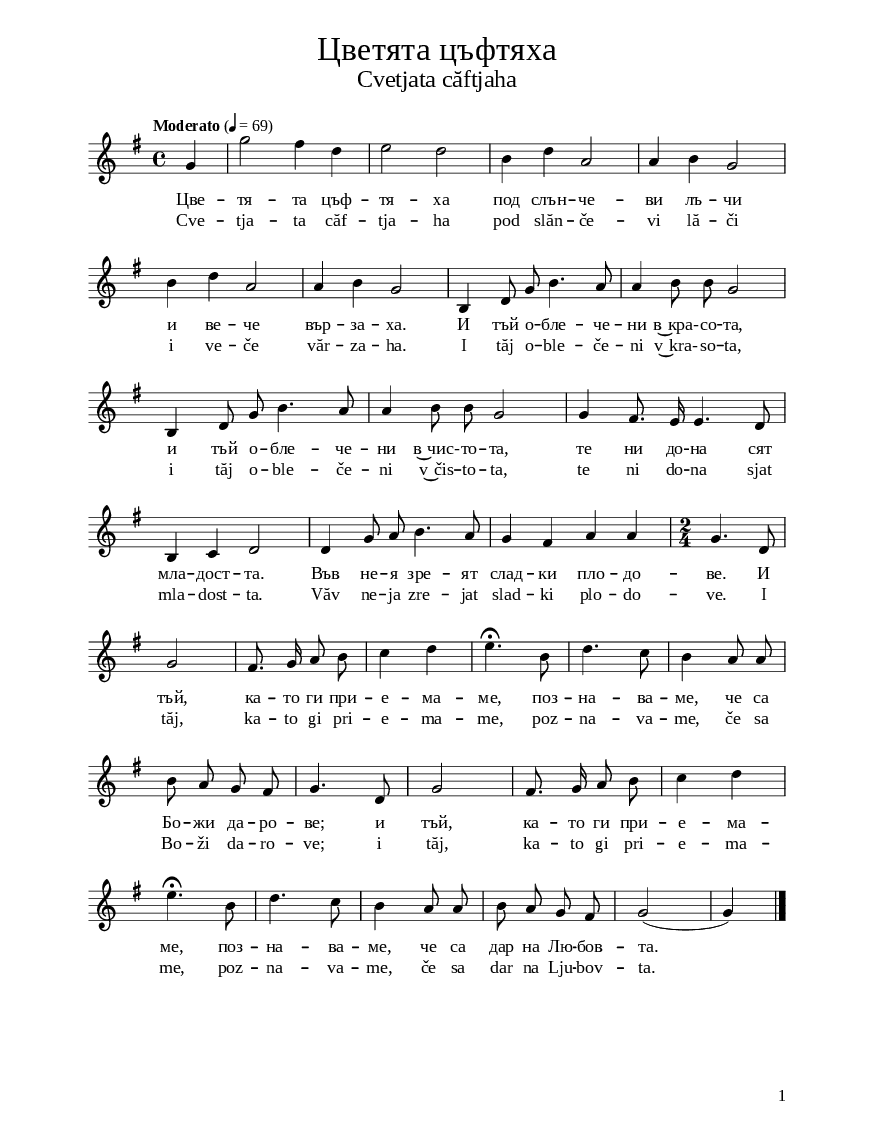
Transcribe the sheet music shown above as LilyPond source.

\version "2.24.1"

% include paper part and global functions
\include "include/globals.ily"

\bookpart {
  \label #'ref113
  \tocItem \markup "Цветята цъфтяха – Cvetjata căftjaha"
  \include "include/bookpart-paper.ily"
  \score {
    \include "include/score-layout.ily"


    \new Voice \absolute {
      \clef treble
      \key g \major
      \time 4/4
      \tempoFunc "Moderato" 4 "69"
      \autoBeamOff

      \partial 4

      g'4 | g''2 fis''4 d''4 |e''2 d''2 | b'4  d''4 a'2| a'4 b'4 g'2 | \break

      b'4 d''4 a'2 | a'4 b'4 g'2| b4 d'8 g'8 b'4. a'8 | a'4 b'8 b'8 g'2 | \break

      b4 d'8 g'8 b'4. a'8 | a'4 b'8 b'8 g'2 | g'4 fis'8. e'16 e'4. d'8 | \break

      b4 c'4 d'2 | d'4 g'8 a'8 b'4. a'8 | g'4 fis'4 a'4 a'4 |  \time 2/4 g'4. d'8 | \break

      g'2 | fis'8. g'16 a'8 b'8 | c''4 d''4 | e''4.\fermata b'8 | d''4. c''8 | b'4 a'8 a'8 | \break

      b'8 a'8 g'8 fis'8 | g'4. d'8 | g'2 | fis'8. g'16 a'8 b'8 | c''4 d''4 | \break

      e''4.\fermata b'8 | d''4. c''8 | b'4 a'8 a'8 | b'8 a'8 g'8 fis'8 | g'2 ( | g'4 ) \bar "|."
    }

    \addlyrics {
      Цве -- тя -- та цъф -- тя -- ха под слън -- че -- ви лъ -- чи

      и ве -- че вър -- за -- ха. И тъй о -- бле -- че -- ни "в~кра-" -- со -- та,

      и тъй о -- бле -- че -- ни "в~чис-" -- то -- та, те ни до -- на сят

      мла -- дост -- та. Във не -- я зре -- ят слад -- ки пло -- до -- ве. И

      тъй, ка -- то ги при -- е -- ма -- ме, поз -- на -- ва -- ме, че са

      Бо -- жи да -- ро -- ве;  и

      тъй, ка -- то ги при -- е -- ма -- ме, поз -- на -- ва -- ме, че са дар на Лю -- бов -- та.
    }
      \addlyrics {
      Cve -- tja -- ta căf -- tja -- ha pod slăn -- če -- vi lă -- či

      i ve -- če văr -- za -- ha. I tăj o -- ble -- če -- ni "v~kra-" -- so -- ta,

      i tăj o -- ble -- če -- ni v~čis -- to -- ta, te ni do -- na sjat

      mla -- dost -- ta. Văv ne -- ja zre -- jat slad -- ki plo -- do -- ve. I

      tăj, ka -- to gi pri -- e -- ma -- me, poz -- na -- va -- me, če sa

      Bo -- ži da -- ro -- ve;  i

      tăj, ka -- to gi pri -- e -- ma -- me, poz -- na -- va -- me, če sa dar na Lju -- bov -- ta.
    }
      \header {
        title = \titleFunc "Цветята цъфтяха" "Cvetjata căftjaha"
      }

      \midi{}

    } % score
    %\markup \dc-two "D.C.""con repitione"




    %

    % include foreign translation(s) of the song

    \pageBreak
    \version "2.24.0"

\markup \fill-line { \fontsize #deTitleFontSize "Die Blumen erblühten" }
\markup \null
\markup \null
\markup \fontsize #deCoupletFontSize {
  \hspace #10
  \override #`(baseline-skip . ,deCoupletBaselineSkip)

  \column {

  \line { " "Die Blumen erblühten unter den Strahlen der Sonne,}

  \line { " "und schon trugen sie Früchte. }

  \line { " "Und so, gekleidet in Schönheit}

  \line { " "und so, gekleidet in Reinheit,}

  \line { " "bringen sie uns die Jugend. }

  \line { " "In ihr reifen süße Früchte.}

  \line { " "Und so, wenn wir sie empfangen, }

  \line { " "erkennen wir, dass sie Gaben Gottes sind;}

  \line { " "und so, wenn wir sie empfangen,}

  \line { " "erkennen wir, dass sie eine Gabe der Liebe sind!}

    }


}


  } % bookpart
